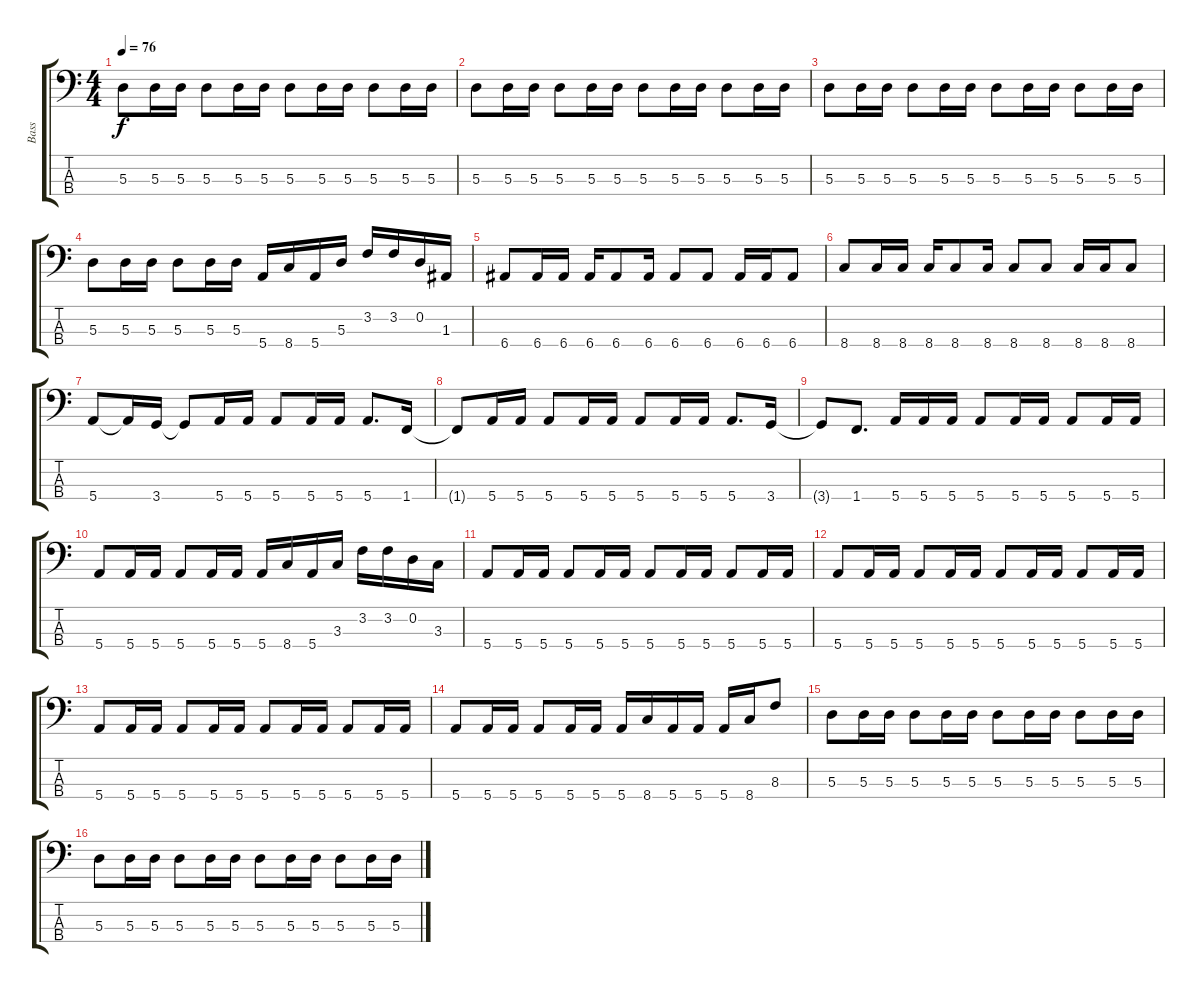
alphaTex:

\track ("Bass" "Bass") {instrument electricbassfinger}
\staff {score tabs}
\tuning (G2 D2 A1 E1) {hide}
\ts (4 4)
\tempo 76
\clef f4
\ks c
5.3.8{dy f} 5.3.16 5.3.16 5.3.8 5.3.16 5.3.16 5.3.8 5.3.16 5.3.16 5.3.8 5.3.16 5.3.16 |
5.3.8 5.3.16 5.3.16 5.3.8 5.3.16 5.3.16 5.3.8 5.3.16 5.3.16 5.3.8 5.3.16 5.3.16 |
5.3.8 5.3.16 5.3.16 5.3.8 5.3.16 5.3.16 5.3.8 5.3.16 5.3.16 5.3.8 5.3.16 5.3.16 |
5.3.8 5.3.16 5.3.16 5.3.8 5.3.16 5.3.16 5.4.16 8.4.16 5.4.16 5.3.16 3.2.16 3.2.16 0.2.16 1.3.16 |
6.4.8 6.4.16 6.4.16 6.4.16 6.4.8 6.4.16 6.4.8 6.4.8 6.4.16 6.4.16 6.4.8 |
8.4.8 8.4.16 8.4.16 8.4.16 8.4.8 8.4.16 8.4.8 8.4.8 8.4.16 8.4.16 8.4.8 |
5.4.8 5.4{t}.16 3.4.16 3.4{t}.8 5.4.16 5.4.16 5.4.8 5.4.16 5.4.16 5.4.8{d} 1.4.16 |
1.4{t}.8 5.4.16 5.4.16 5.4.8 5.4.16 5.4.16 5.4.8 5.4.16 5.4.16 5.4.8{d} 3.4.16 |
3.4{t}.8 1.4.8{d} 5.4.16 5.4.16 5.4.16 5.4.8 5.4.16 5.4.16 5.4.8 5.4.16 5.4.16 |
5.4.8 5.4.16 5.4.16 5.4.8 5.4.16 5.4.16 5.4.16 8.4.16 5.4.16 3.3.16 3.2.16 3.2.16 0.2.16 3.3.16 |
5.4.8 5.4.16 5.4.16 5.4.8 5.4.16 5.4.16 5.4.8 5.4.16 5.4.16 5.4.8 5.4.16 5.4.16 |
5.4.8 5.4.16 5.4.16 5.4.8 5.4.16 5.4.16 5.4.8 5.4.16 5.4.16 5.4.8 5.4.16 5.4.16 |
5.4.8 5.4.16 5.4.16 5.4.8 5.4.16 5.4.16 5.4.8 5.4.16 5.4.16 5.4.8 5.4.16 5.4.16 |
5.4.8 5.4.16 5.4.16 5.4.8 5.4.16 5.4.16 5.4.16 8.4.16 5.4.16 5.4.16 5.4.16 8.4.16 8.3.8 |
5.3.8 5.3.16 5.3.16 5.3.8 5.3.16 5.3.16 5.3.8 5.3.16 5.3.16 5.3.8 5.3.16 5.3.16 |
5.3.8 5.3.16 5.3.16 5.3.8 5.3.16 5.3.16 5.3.8 5.3.16 5.3.16 5.3.8 5.3.16 5.3.16
